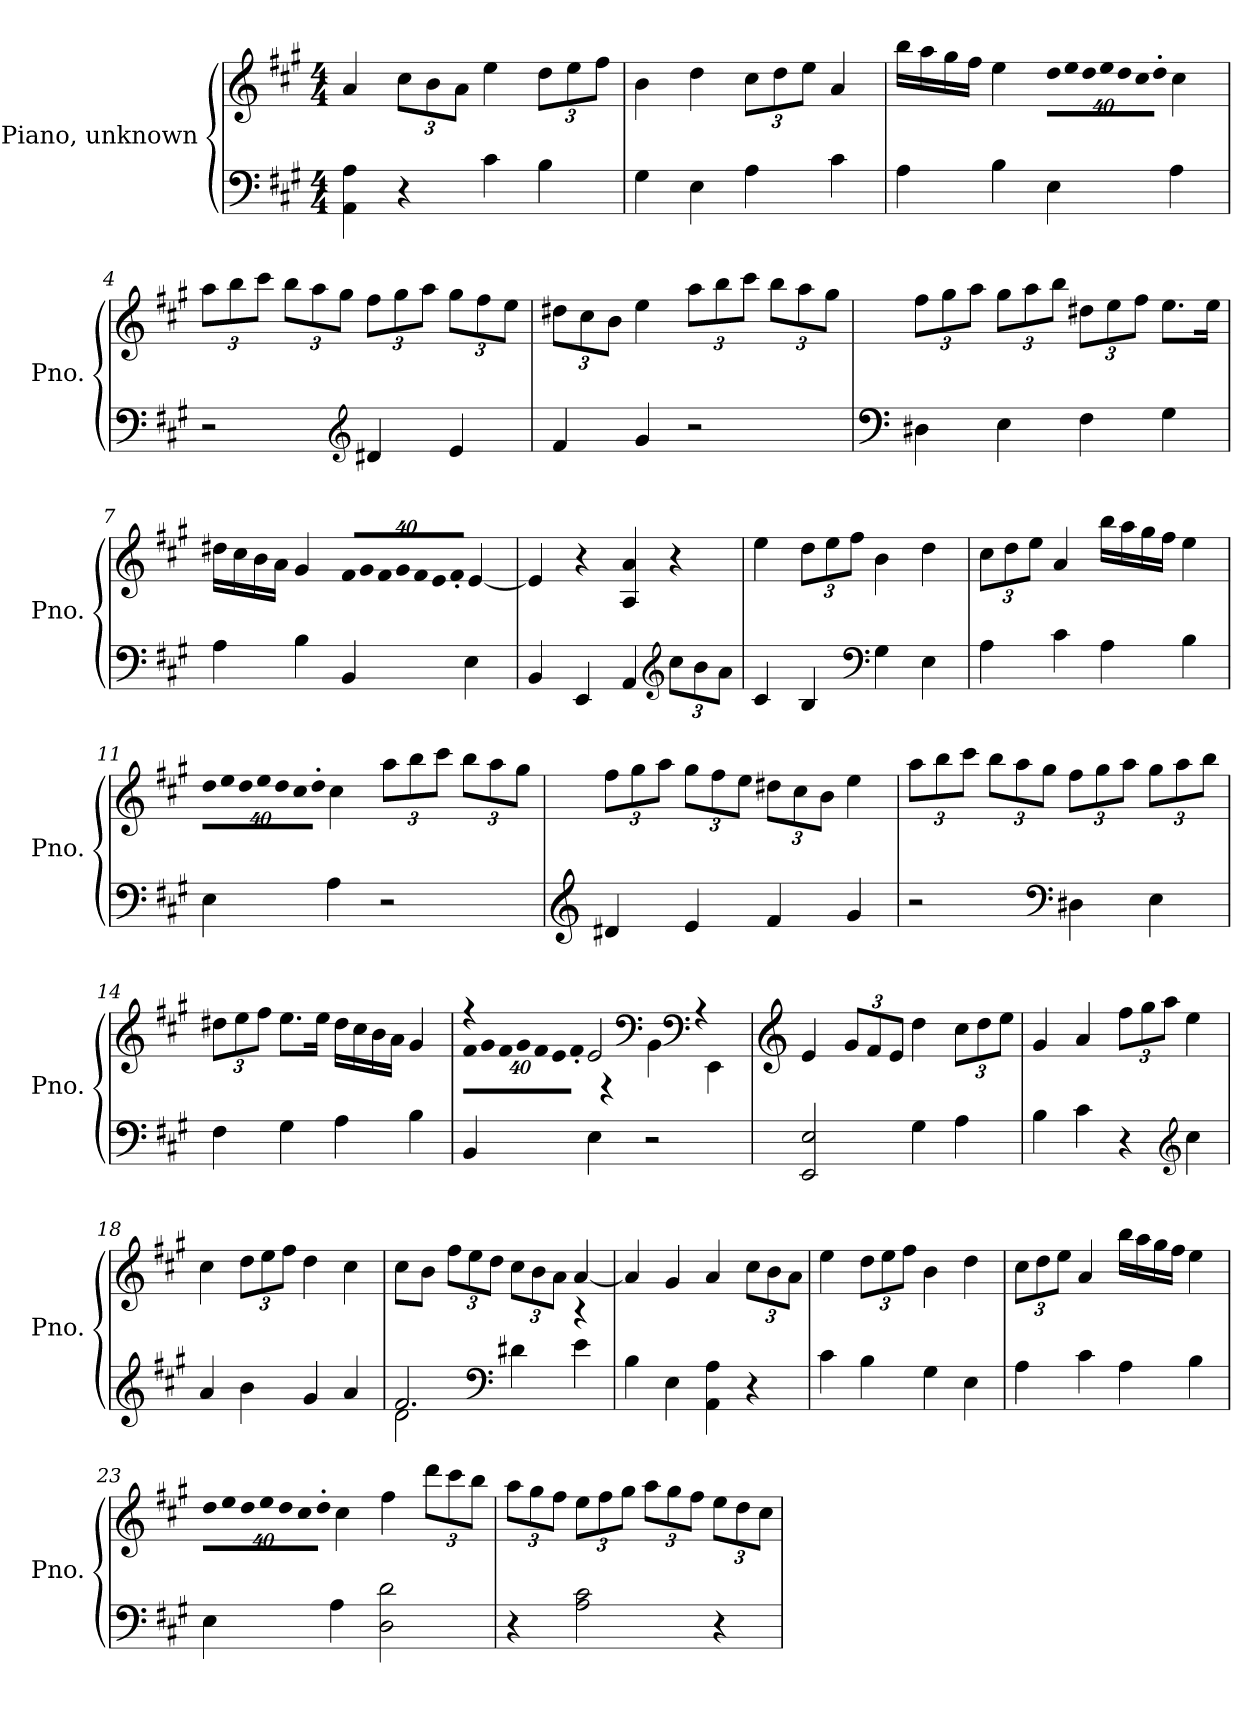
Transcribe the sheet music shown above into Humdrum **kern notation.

**kern	**kern
*part1	*part1
*staff2	*staff1
*I"Piano, unknown	*
*I'Pno.	*
*clefF4	*clefG2
*k[f#c#g#]	*k[f#c#g#]
*M4/4	*M4/4
*MM120	*MM120
=1	=1
4AA\ 4A\	4a/
*	*Xbrackettup
4r	12cc#\L
.	12b\
.	12a\J
4c#\	4ee\
4B\	12dd\L
.	12ee\
.	12ff#\J
=2	=2
4G#\	4b\
4E\	4dd\
4A\	12cc#\L
.	12dd\
.	12ee\J
4c#\	4a/
=3	=3
4A\	16bb\LL
.	16aa\
.	16gg#\
.	16ff#\JJ
4B\	4ee\
!	!LO:N:vis=32
4E\	640%23dd\LLL
!	!LO:N:vis=32
.	640%23ee\
!	!LO:N:vis=32
.	640%23dd\
!	!LO:N:vis=32
.	640%23ee\
!	!LO:N:vis=32
.	640%23dd\
!	!LO:N:vis=32
.	640%23cc#\
!	!LO:N:vis=32
.	640%23dd'\JJJ
4A\	.
.	4cc#\
640ryy	.
!!LO:LB:g=z
=4	=4
2r	12aa\L
.	12bb\
.	12ccc#\J
.	12bb\L
.	12aa\
.	12gg#\J
*clefG2	*
4d#X/	12ff#\L
.	12gg#\
.	12aa\J
4e/	12gg#\L
.	12ff#\
.	12ee\J
=5	=5
4f#/	12dd#X\L
.	12cc#\
.	12b\J
4g#/	4ee\
2r	12aa\L
.	12bb\
.	12ccc#\J
.	12bb\L
.	12aa\
.	12gg#\J
=6	=6
*clefF4	*
4D#X\	12ff#\L
.	12gg#\
.	12aa\J
4E\	12gg#\L
.	12aa\
.	12bb\J
4F#\	12dd#X\L
.	12ee\
.	12ff#\J
4G#\	8.ee\L
.	16ee\Jk
!!LO:LB:g=z
=7	=7
4A\	16dd#X\LL
.	16cc#\
.	16b\
.	16a\JJ
4B\	4g#/
!	!LO:N:vis=32
4BB/	640%23f#/LLL
!	!LO:N:vis=32
.	640%23g#/
!	!LO:N:vis=32
.	640%23f#/
!	!LO:N:vis=32
.	640%23g#/
!	!LO:N:vis=32
.	640%23f#/
!	!LO:N:vis=32
.	640%23e/
!	!LO:N:vis=32
.	640%23f#'/JJJ
4E\	.
.	[4e/
640ryy	.
=8	=8
4BB/	4e/]
4EE/	4r
4AA/	4A/ 4a/
*clefG2	*
*Xbrackettup	*
12cc#\L	4r
12b\	.
12a\J	.
=9	=9
4c#/	4ee\
4B/	12dd\L
.	12ee\
.	12ff#\J
*clefF4	*
4G#\	4b\
4E\	4dd\
=10	=10
4A\	12cc#\L
.	12dd\
.	12ee\J
4c#\	4a/
4A\	16bb\LL
.	16aa\
.	16gg#\
.	16ff#\JJ
4B\	4ee\
!!LO:LB:g=z
=11	=11
!	!LO:N:vis=32
4E\	640%23dd\LLL
!	!LO:N:vis=32
.	640%23ee\
!	!LO:N:vis=32
.	640%23dd\
!	!LO:N:vis=32
.	640%23ee\
!	!LO:N:vis=32
.	640%23dd\
!	!LO:N:vis=32
.	640%23cc#\
!	!LO:N:vis=32
.	640%23dd'\JJJ
4A\	.
.	4cc#\
2r	.
.	12aa\L
.	12bb\
.	12ccc#\J
.	12bb\L
.	12aa\
.	12gg#\J
640ryy	.
=12	=12
*clefG2	*
4d#X/	12ff#\L
.	12gg#\
.	12aa\J
4e/	12gg#\L
.	12ff#\
.	12ee\J
4f#/	12dd#X\L
.	12cc#\
.	12b\J
4g#/	4ee\
=13	=13
2r	12aa\L
.	12bb\
.	12ccc#\J
.	12bb\L
.	12aa\
.	12gg#\J
*clefF4	*
4D#X\	12ff#\L
.	12gg#\
.	12aa\J
4E\	12gg#\L
.	12aa\
.	12bb\J
!!LO:LB:g=z
=14	=14
4F#\	12dd#X\L
.	12ee\
.	12ff#\J
4G#\	8.ee\L
.	16ee\Jk
4A\	16dd#\LL
.	16cc#\
.	16b\
.	16a\JJ
4B\	4g#/
=15	=15
*	*^
!	!	!LO:N:vis=32
4BB/	4r	640%23f#\LLL
!	!	!LO:N:vis=32
.	.	640%23g#\
!	!	!LO:N:vis=32
.	.	640%23f#\
!	!	!LO:N:vis=32
.	.	640%23g#\
!	!	!LO:N:vis=32
.	.	640%23f#\
!	!	!LO:N:vis=32
.	.	640%23e\
!	!	!LO:N:vis=32
.	.	640%23f#'\JJJ
4E\	2e/	.
.	.	4r
*	*clefF4	*
2r	.	.
.	.	4BB\
.	4r	.
.	.	4EE\
640ryy	640ryy	.
*	*v	*v
=16	=16
*	*clefG2
2EE/ 2E/	4e/
.	12g#/L
.	12f#/
.	12e/J
4G#\	4dd\
4A\	12cc#\L
.	12dd\
.	12ee\J
=17	=17
4B\	4g#/
4c#\	4a/
4r	12ff#\L
.	12gg#\
.	12aa\J
*clefG2	*
4cc#\	4ee\
!!LO:LB:g=z
=18	=18
4a/	4cc#\
4b\	12dd\L
.	12ee\
.	12ff#\J
4g#/	4dd\
4a/	4cc#\
=19	=19
*^	*
2.f#/	2d\	8cc#\L
.	.	8b\J
.	.	12ff#\L
.	.	12ee\
.	.	12dd\J
*clefF4	*	*
.	4d#X\	12cc#\L
.	.	12b\
.	.	12a\J
4r	4e\	[4a/
*v	*v	*
=20	=20
4B\	4a/]
4E\	4g#/
4AA\ 4A\	4a/
4r	12cc#\L
.	12b\
.	12a\J
=21	=21
4c#\	4ee\
4B\	12dd\L
.	12ee\
.	12ff#\J
4G#\	4b\
4E\	4dd\
=22	=22
4A\	12cc#\L
.	12dd\
.	12ee\J
4c#\	4a/
4A\	16bb\LL
.	16aa\
.	16gg#\
.	16ff#\JJ
4B\	4ee\
!!LO:PB:g=z
=23	=23
!	!LO:N:vis=32
4E\	640%23dd\LLL
!	!LO:N:vis=32
.	640%23ee\
!	!LO:N:vis=32
.	640%23dd\
!	!LO:N:vis=32
.	640%23ee\
!	!LO:N:vis=32
.	640%23dd\
!	!LO:N:vis=32
.	640%23cc#\
!	!LO:N:vis=32
.	640%23dd'\JJJ
4A\	.
.	4cc#\
2D\ 2d\	.
.	4ff#\
.	12ddd\L
.	12ccc#\
.	12bb\J
640ryy	.
=24	=24
4r	12aa\L
.	12gg#\
.	12ff#\J
2A\ 2c#\	12ee\L
.	12ff#\
.	12gg#\J
.	12aa\L
.	12gg#\
.	12ff#\J
4r	12ee\L
.	12dd\
.	12cc#\J
=	=
*-	*-
